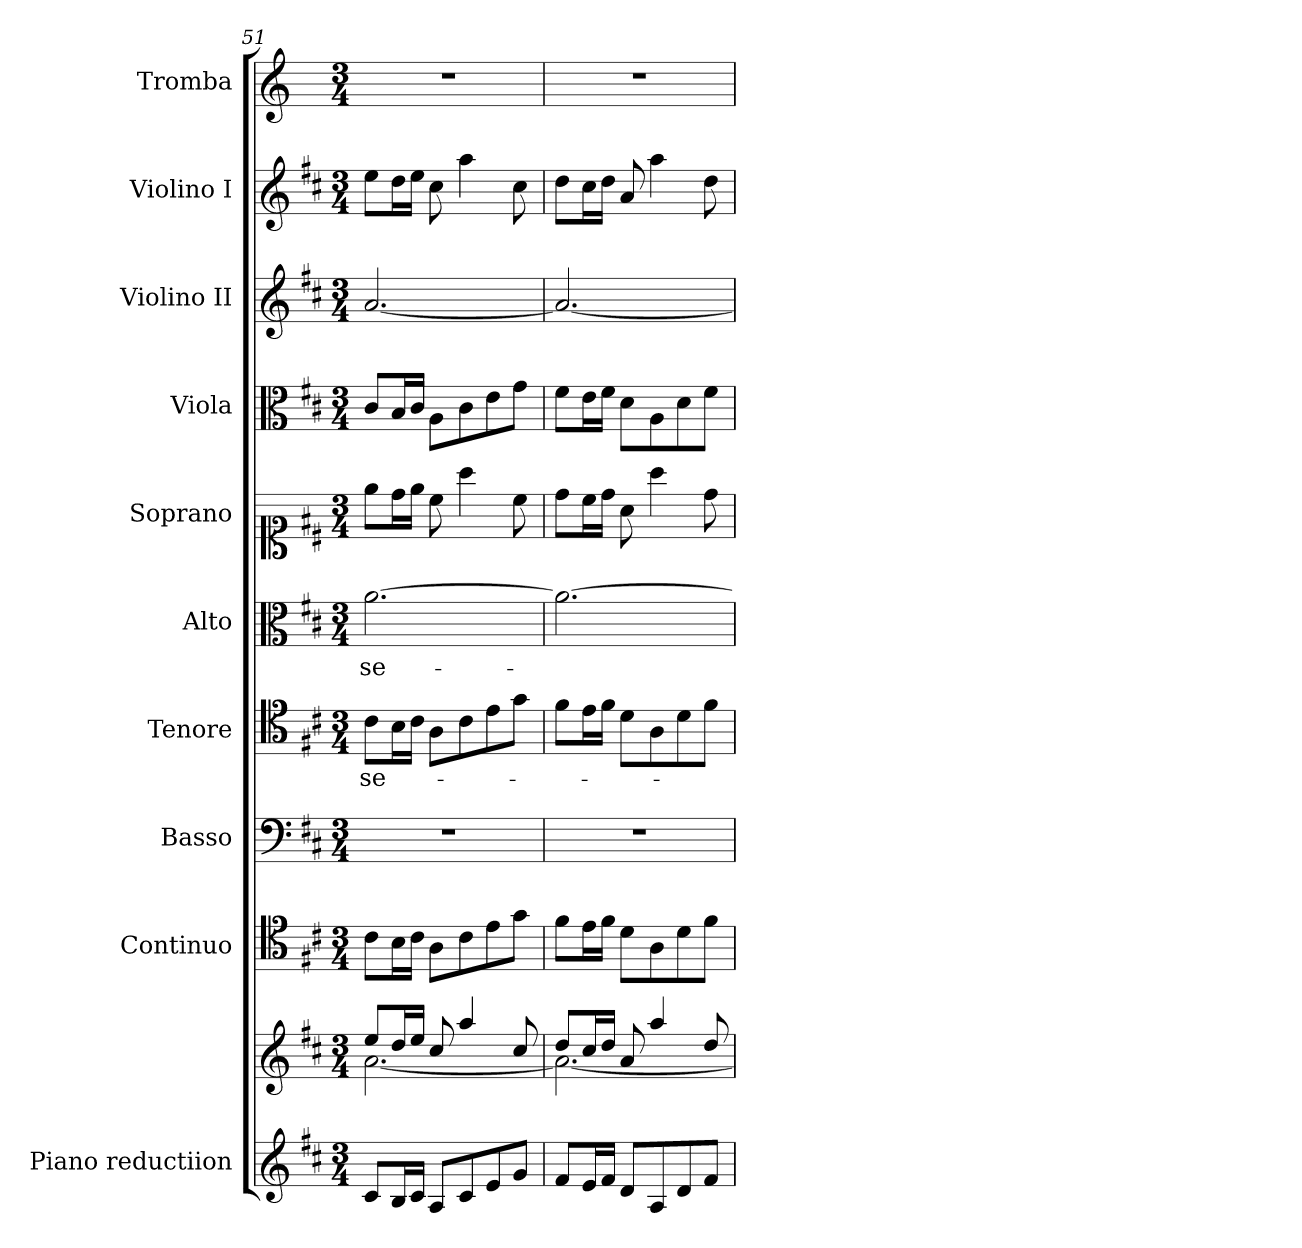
**kern	**kern	**kern	**kern	**kern	**text	**kern	**text	**kern	**kern	**kern	**kern	**kern
*part10	*part10	*part9	*part8	*part7	*part7	*part6	*part6	*part5	*part4	*part3	*part2	*part1
*staff11	*staff10	*staff9	*staff8	*staff7	*staff7	*staff6	*staff6	*staff5	*staff4	*staff3	*staff2	*staff1
*I"Piano reductiion	*	*I"Continuo	*I"Basso	*I"Tenore	*	*I"Alto	*	*I"Soprano	*I"Viola	*I"Violino II	*I"Violino I	*I"Tromba
*I'Pno	*	*	*	*	*	*	*	*	*I'Vla	*I'Vln	*I'Vln	*
*clefG2	*clefG2	*clefC4	*clefF4	*clefC4	*	*clefC3	*	*clefC1	*clefC3	*clefG2	*clefG2	*clefG2
*	*	*	*	*	*	*	*	*	*	*	*	*ITrd-1c-2
*k[f#c#]	*k[f#c#]	*k[f#c#]	*k[f#c#]	*k[f#c#]	*	*k[f#c#]	*	*k[f#c#]	*k[f#c#]	*k[f#c#]	*k[f#c#]	*k[f#c#]
*M3/4	*M3/4	*M3/4	*M3/4	*M3/4	*	*M3/4	*	*M3/4	*M3/4	*M3/4	*M3/4	*M3/4
=51	=51	=51	=51	=51	=51	=51	=51	=51	=51	=51	=51	=51
*	*^	*	*	*	*	*	*	*	*	*	*	*
!	!	!	!	!	!	!LO:LY:b	!	!LO:LY:b	!	!	!	!	!
8c#/L	8ee/L	[2.a\	8c#\L	2.r	8c#\L	se-	[2.a\	se-	8ee\L	8c#/L	[2.a/	8ee\L	2.r
16B/L	16dd/L	.	16B\L	.	16B\L	.	.	.	16dd\L	16B/L	.	16dd\L	.
16c#/JJ	16ee/JJ	.	16c#\JJ	.	16c#\JJ	.	.	.	16ee\JJ	16c#/JJ	.	16ee\JJ	.
8A/L	8cc#/	.	8A\L	.	8A\L	.	.	.	8cc#\	8A\L	.	8cc#\	.
8c#/	4aa/	.	8c#\	.	8c#\	.	.	.	4aa\	8c#\	.	4aa\	.
8e/	.	.	8e\	.	8e\	.	.	.	.	8e\	.	.	.
8g/J	8cc#/	.	8g\J	.	8g\J	.	.	.	8cc#\	8g\J	.	8cc#\	.
=52	=52	=52	=52	=52	=52	=52	=52	=52	=52	=52	=52	=52	=52
8f#/L	8dd/L	2.a\_	8f#\L	2.r	8f#\L	.	2.a\_	.	8dd\L	8f#\L	2.a/_	8dd\L	2.r
16e/L	16cc#/L	.	16e\L	.	16e\L	.	.	.	16cc#\L	16e\L	.	16cc#\L	.
16f#/JJ	16dd/JJ	.	16f#\JJ	.	16f#\JJ	.	.	.	16dd\JJ	16f#\JJ	.	16dd\JJ	.
8d/L	8a/	.	8d\L	.	8d\L	.	.	.	8a\	8d\L	.	8a/	.
8A/	4aa/	.	8A\	.	8A\	.	.	.	4aa\	8A\	.	4aa\	.
8d/	.	.	8d\	.	8d\	.	.	.	.	8d\	.	.	.
8f#/J	8dd/	.	8f#\J	.	8f#\J	.	.	.	8dd\	8f#\J	.	8dd\	.
*	*v	*v	*	*	*	*	*	*	*	*	*	*	*
=	=	=	=	=	=	=	=	=	=	=	=	=
*-	*-	*-	*-	*-	*-	*-	*-	*-	*-	*-	*-	*-
